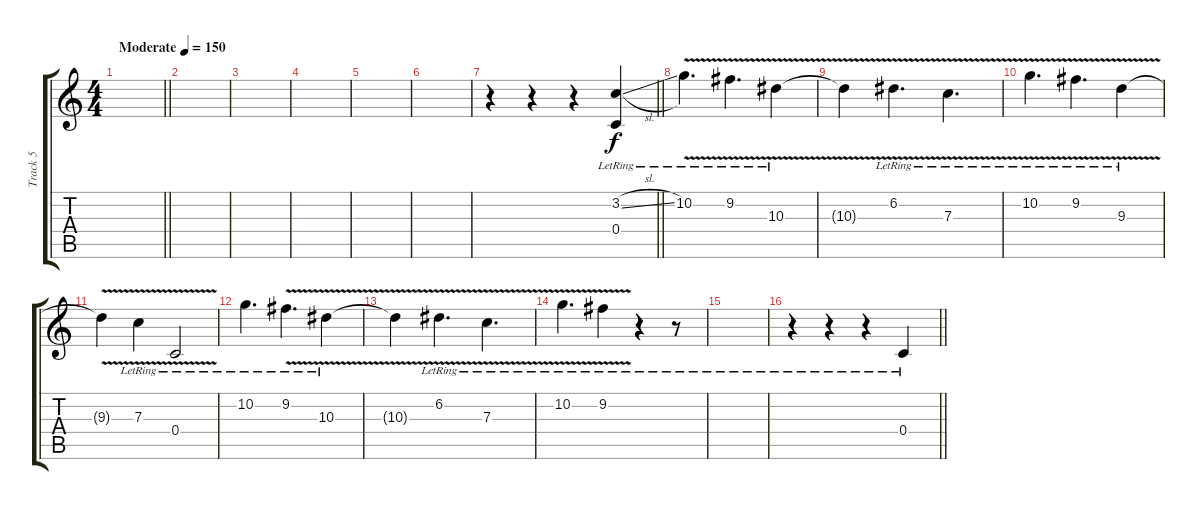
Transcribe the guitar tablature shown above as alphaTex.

\track ("Track 5" "Track 5") {instrument distortionguitar}
\staff {score tabs}
\tuning (D4 A3 F3 C3 G2 C2) {hide}
\ts (4 4)
\tempo (150 "Moderate")
\clef g2
\barLineRight lightlight
\ks c
|
|
|
|
|
|
\barLineRight lightlight
r.4 r.4 r.4 (3.2{sl} 0.4{lr}).4{instrument distortionguitar} |
10.2{v lr}.4{d dy f} 9.2{v lr}.4{d} 10.3{v lr}.4 |
10.3{t}.4 6.2{v lr}.4{d} 7.3{v lr}.4{d} |
10.2{v lr}.4{d} 9.2{v lr}.4{d} 9.3{v lr}.4 |
9.3{t}.4 7.3{v lr}.4 0.4{v lr}.2 |
10.2{lr}.4{d} 9.2{v lr}.4{d} 10.3{v lr}.4 |
10.3{t}.4 6.2{v lr}.4{d} 7.3{v lr}.4{d} |
10.2{v lr}.4{d} 9.2{v lr}.4 r.4 r.8 |
|
\barLineRight lightlight
r.4 r.4 r.4 0.4{lr}.4{instrument distortionguitar}
